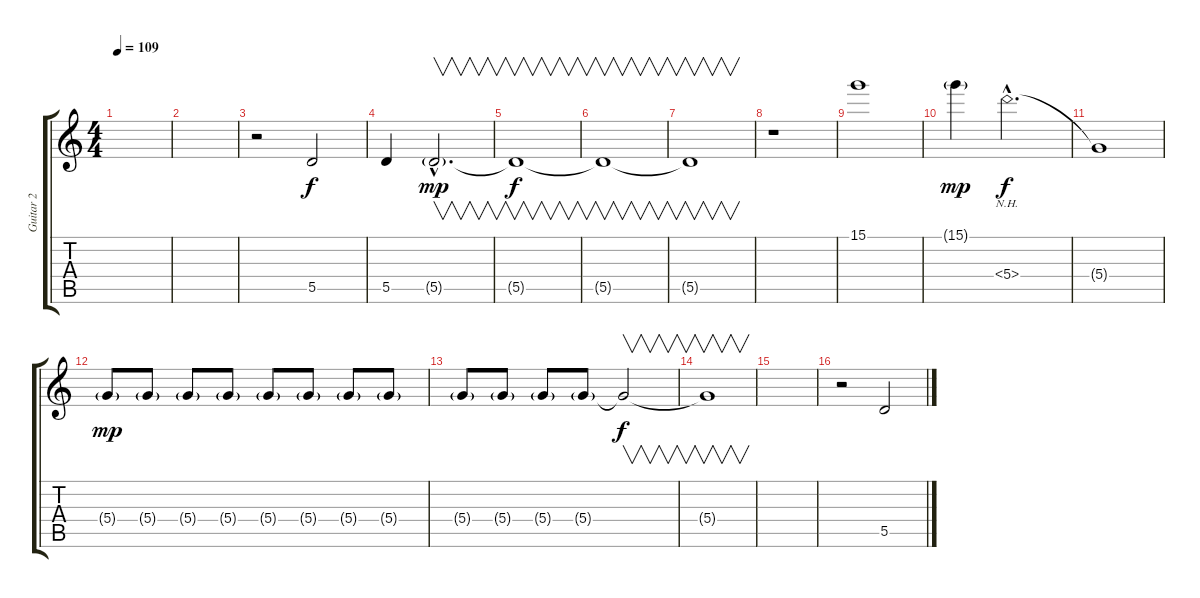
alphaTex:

\track ("Guitar 2" "Guitar 2") {instrument distortionguitar}
\staff {score tabs}
\tuning (E4 B3 G3 D3 A2 D2) {hide}
\ts (4 4)
\tempo 109
\clef g2
\ks c
|
|
r.2 5.5.2{volume 5} |
5.5.4{volume 8} 5.5{g hac}.2{v d dy mp volume 14} |
5.5{t}.1{v dy f} |
5.5{t}.1{v} |
5.5{t}.1{v} |
r.1 |
15.1.1 |
15.1{g}.4{dy mp} 5.4{nh hac}.2{d dy f} |
5.4{t}.1 |
5.4{g}.8{dy mp} 5.4{g}.8 5.4{g}.8 5.4{g}.8 5.4{g}.8 5.4{g}.8 5.4{g}.8 5.4{g}.8 |
5.4{g}.8 5.4{g}.8 5.4{g}.8 5.4{g}.8 5.4{t}.2{v dy f} |
5.4{t}.1{v} |
|
r.2 5.5.2
